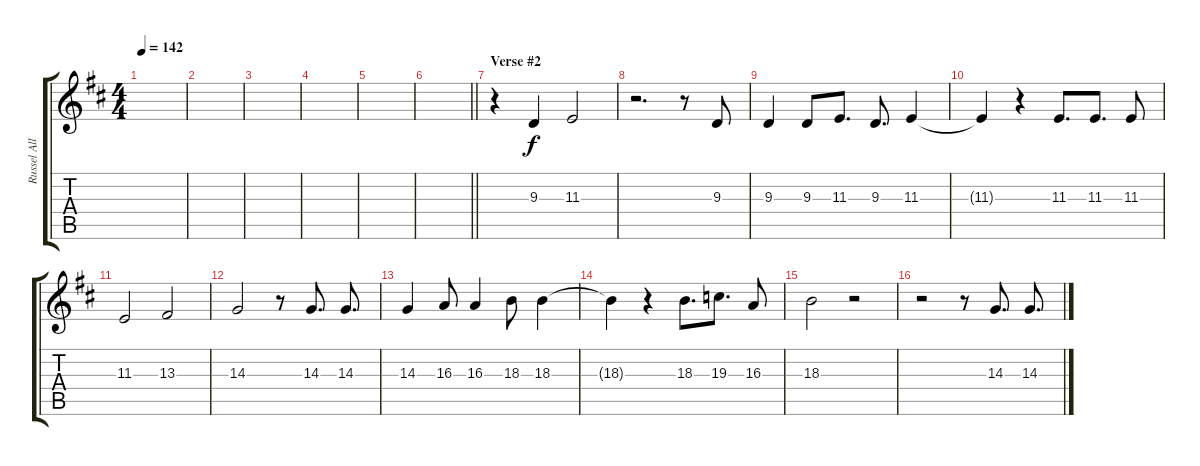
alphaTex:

\track ("Russel Allen (vocal)" "Russel All") {instrument tenorsax}
\staff {score tabs}
\tuning (D4 A3 F3 C3 G2 D2) {hide}
\ts (4 4)
\tempo 142
\clef g2
\ks bminor
|
|
|
|
|
\barLineRight lightlight
|
\section ("" "Verse #2")
r.4 9.3.4 11.3.2 |
r.2{d} r.8 9.3.8 |
9.3.4 9.3.8 11.3.8{d} 9.3.8{d} 11.3.4 |
11.3{t}.4 r.4 11.3.8{d} 11.3.8{d} 11.3.8 |
11.3.2 13.3.2 |
14.3.2 r.8 14.3.8{d} 14.3.8{d} |
14.3.4 16.3.8 16.3.4 18.3.8 18.3.4 |
18.3{t}.4 r.4 18.3.8{d} 19.3.8{d} 16.3.8 |
18.3.2 r.2 |
r.2 r.8 14.3.8{d} 14.3.8{d}
